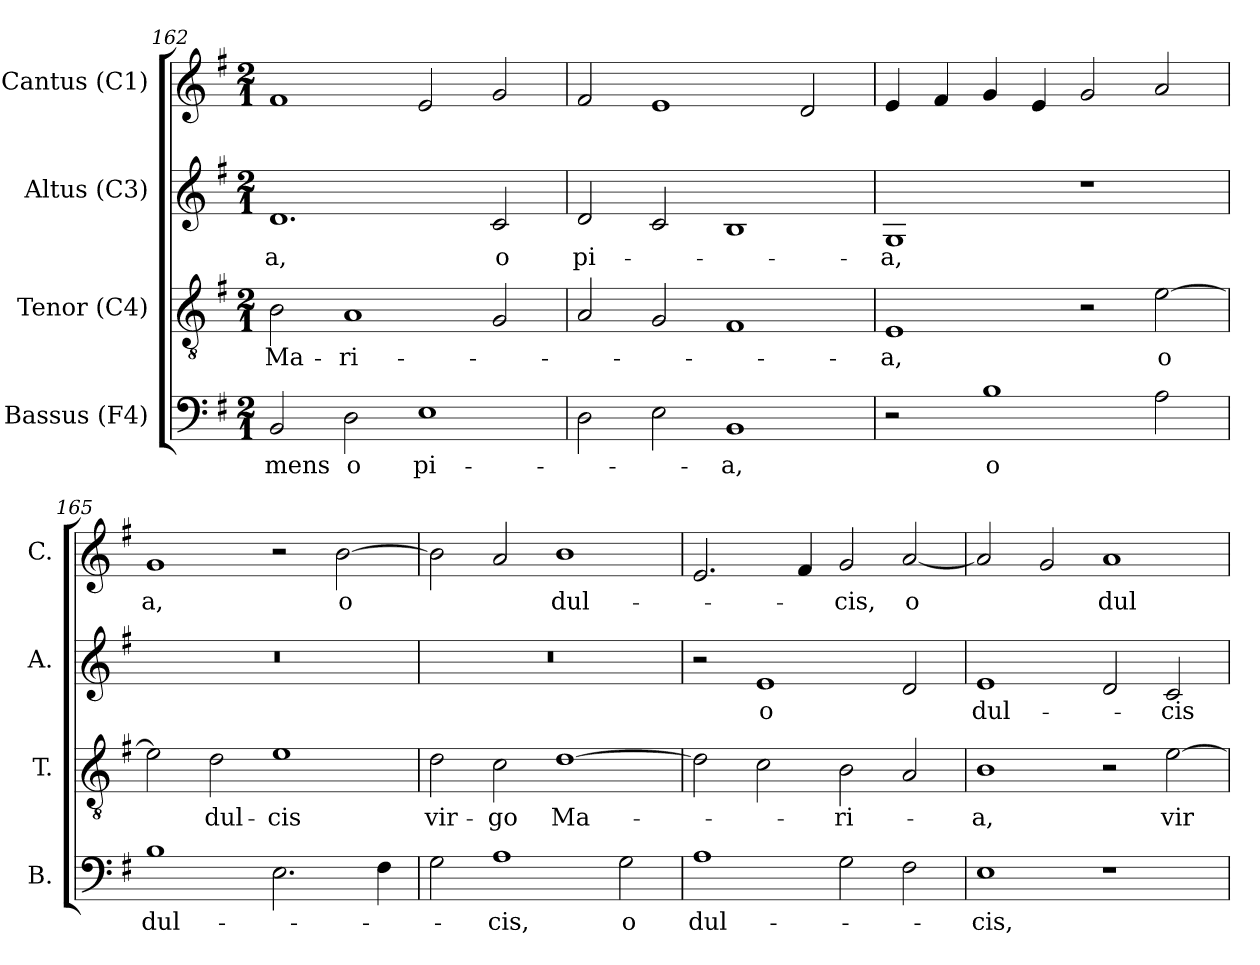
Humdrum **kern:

**kern	**text	**kern	**text	**kern	**text	**kern	**text
*part4	*part4	*part3	*part3	*part2	*part2	*part1	*part1
*staff4	*staff4	*staff3	*staff3	*staff2	*staff2	*staff1	*staff1
*I"Bassus (F4)	*	*I"Tenor (C4)	*	*I"Altus (C3)	*	*I"Cantus (C1)	*
*I'B.	*	*I'T.	*	*I'A.	*	*I'C.	*
*clefF4	*	*clefGv2	*	*clefG2	*	*clefG2	*
*	*	*ITrd7c12	*	*ITrd7c12	*	*	*
*k[f#]	*	*k[f#]	*	*k[f#]	*	*k[f#]	*
*G:	*	*G:	*	*G:	*	*G:	*
*M2/1	*	*M2/1	*	*M2/1	*	*M2/1	*
=162	=162	=162	=162	=162	=162	=162	=162
!	!LO:LY:b:color=#000000	!	!	!	!	!	!
!	!	!	!LO:LY:b:color=#000000	!	!	!	!
!	!	!	!	!	!LO:LY:b:color=#000000	!	!
2BBi/	-mens	2BBi\	Ma-	1.Di	-a,	1f#i	.
!	!LO:LY:b:color=#000000	!	!	!	!	!	!
!	!	!	!LO:LY:b:color=#000000	!	!	!	!
2Di\	o	1AAi	-ri-	.	.	.	.
!	!LO:LY:b:color=#000000	!	!	!	!	!	!
1Ei	pi-	.	.	.	.	2ei/	.
!	!	!	!	!	!LO:LY:b:color=#000000	!	!
.	.	2GGi/	.	2Ci/	o	2gi/	.
=163	=163	=163	=163	=163	=163	=163	=163
!	!	!	!	!	!LO:LY:b:color=#000000	!	!
2Di\	.	2AAi/	.	2Di/	pi-	2f#i/	.
2Ei\	.	2GGi/	.	2Ci/	.	1ei	.
!	!LO:LY:b:color=#000000	!	!	!	!	!	!
1BBi	-a,	1FF#i	.	1BBi	.	.	.
.	.	.	.	.	.	2di/	.
!!LO:PB:g=z
=164	=164	=164	=164	=164	=164	=164	=164
!	!	!	!LO:LY:b:color=#000000	!	!	!	!
!	!	!	!	!	!LO:LY:b:color=#000000	!	!
2r	.	1EEi	-a,	1GGi	-a,	4ei/	.
.	.	.	.	.	.	4f#i/	.
!	!LO:LY:b:color=#000000	!	!	!	!	!	!
1Bi	o	.	.	.	.	4gi/	.
.	.	.	.	.	.	4ei/	.
.	.	2r	.	1r	.	2gi/	.
!	!	!	!LO:LY:b:color=#000000	!	!	!	!
2Ai\	.	[2Ei\	o	.	.	2ai/	.
=165	=165	=165	=165	=165	=165	=165	=165
!	!LO:LY:b:color=#000000	!	!	!LO:N:vis=1	!	!	!
!	!	!	!	!	!	!	!LO:LY:b:color=#000000
1Bi	dul-	2Ei\]	.	0r	.	1gi	-a,
!	!	!	!LO:LY:b:color=#000000	!	!	!	!
.	.	2Di\	dul-	.	.	.	.
!	!	!	!LO:LY:b:color=#000000	!	!	!	!
2.Ei\	.	1Ei	-cis	.	.	2r	.
!	!	!	!	!	!	!	!LO:LY:b:color=#000000
.	.	.	.	.	.	[2bi\	o
4F#i\	.	.	.	.	.	.	.
=166	=166	=166	=166	=166	=166	=166	=166
!	!	!	!LO:LY:b:color=#000000	!LO:N:vis=1	!	!	!
2Gi\	.	2Di\	vir-	0r	.	2bi\]	.
!	!LO:LY:b:color=#000000	!	!	!	!	!	!
!	!	!	!LO:LY:b:color=#000000	!	!	!	!
1Ai	-cis,	2Ci\	-go	.	.	2ai/	.
!	!	!	!LO:LY:b:color=#000000	!	!	!	!
!	!	!	!	!	!	!	!LO:LY:b:color=#000000
.	.	[1Di	Ma-	.	.	1bi	dul-
!	!LO:LY:b:color=#000000	!	!	!	!	!	!
2Gi\	o	.	.	.	.	.	.
=167	=167	=167	=167	=167	=167	=167	=167
!	!LO:LY:b:color=#000000	!	!	!	!	!	!
1Ai	dul-	2Di\]	.	2r	.	2.ei/	.
!	!	!	!	!	!LO:LY:b:color=#000000	!	!
.	.	2Ci\	.	1Ei	o	.	.
.	.	.	.	.	.	4f#i/	.
!	!	!	!LO:LY:b:color=#000000	!	!	!	!
!	!	!	!	!	!	!	!LO:LY:b:color=#000000
2Gi\	.	2BBi\	-ri-	.	.	2gi/	-cis,
!	!	!	!	!	!	!	!LO:LY:b:color=#000000
2F#i\	.	2AAi/	.	2Di/	.	[2ai/	o
!!LO:LB:g=z
=168	=168	=168	=168	=168	=168	=168	=168
!	!LO:LY:b:color=#000000	!	!	!	!	!	!
!	!	!	!LO:LY:b:color=#000000	!	!	!	!
!	!	!	!	!	!LO:LY:b:color=#000000	!	!
1Ei	-cis,	1BBi	-a,	1Ei	dul-	2ai/]	.
.	.	.	.	.	.	2gi/	.
!	!	!	!	!	!	!	!LO:LY:b:color=#000000
1r	.	2r	.	2Di/	.	1ai	dul-
!	!	!	!LO:LY:b:color=#000000	!	!	!	!
!	!	!	!	!	!LO:LY:b:color=#000000	!	!
.	.	[2Ei\	vir-	2Ci/	-cis	.	.
=	=	=	=	=	=	=	=
*-	*-	*-	*-	*-	*-	*-	*-
